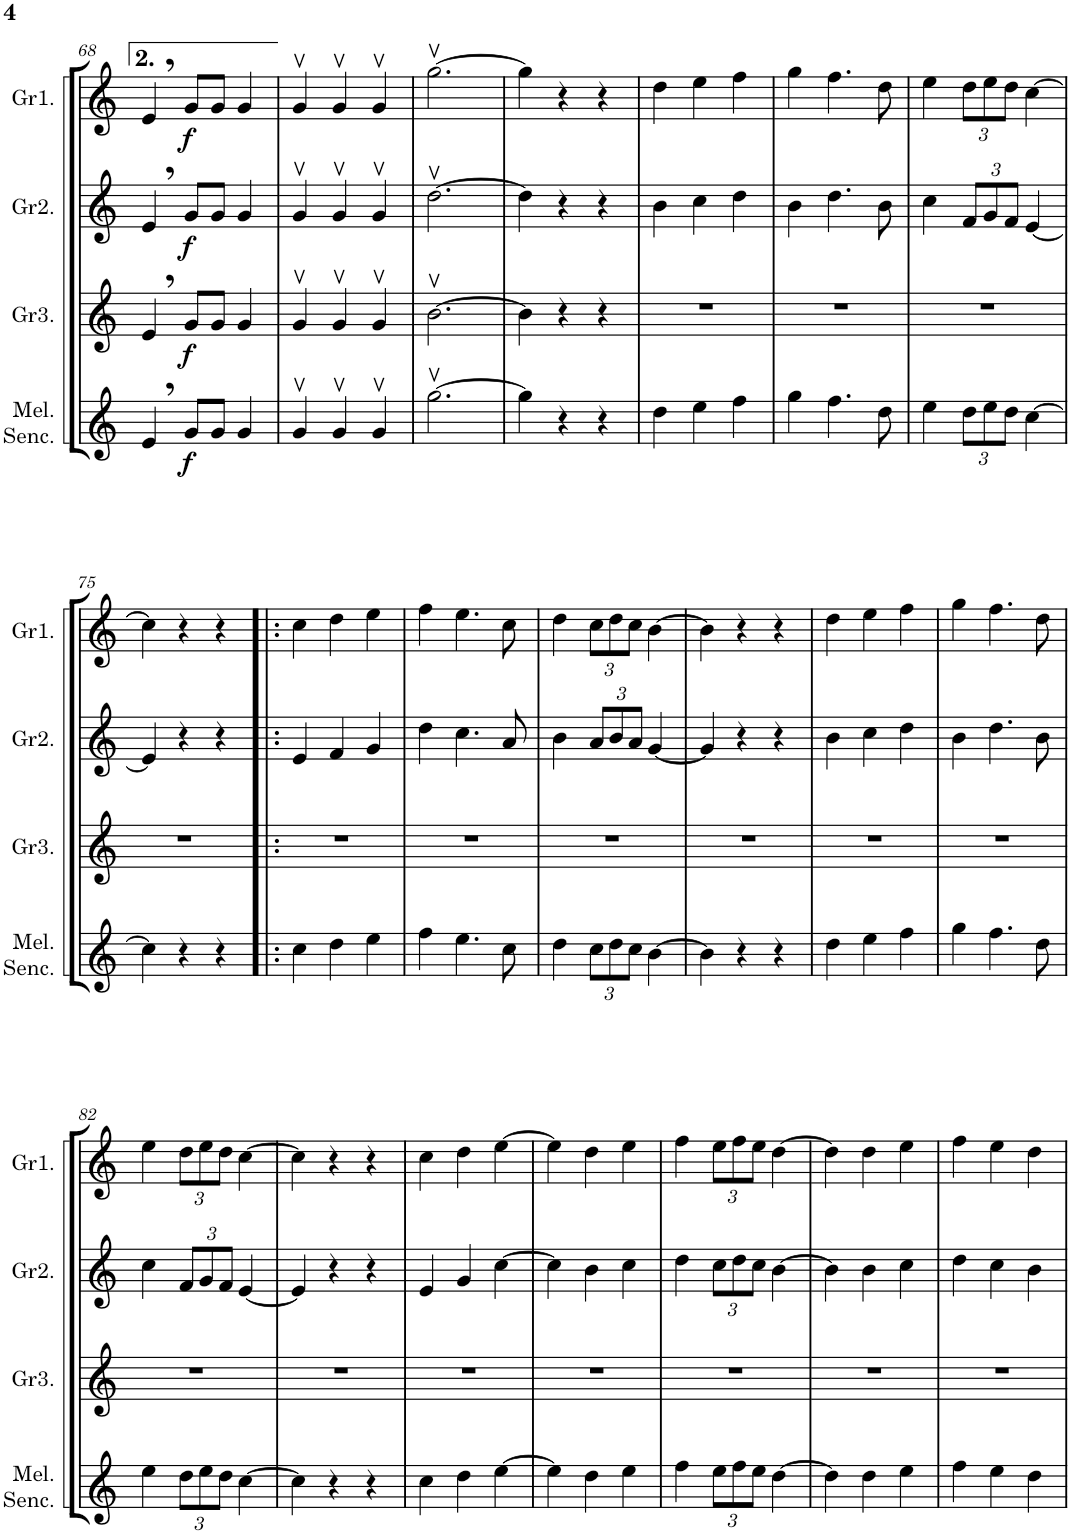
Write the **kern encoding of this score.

**kern	**dynam	**kern	**dynam	**kern	**dynam	**kern	**dynam
*part4	*part4	*part3	*part3	*part2	*part2	*part1	*part1
*staff4	*staff4	*staff3	*staff3	*staff2	*staff2	*staff1	*staff1
*I"Melodia seguida	*	*I"Gralla3	*	*I"Gralla2	*	*I"Gralla1	*
*	*	*I'Gr3.	*	*I'Gr2.	*	*I'Gr1.	*
!!LO:PB:g=z
*clefG2	*	*clefG2	*	*clefG2	*	*clefG2	*
*k[]	*	*k[]	*	*k[]	*	*k[]	*
*M3/4	*	*M3/4	*	*M3/4	*	*M3/4	*
=68	=68	=68	=68	=68	=68	=68	=68
4e,/	.	4e,/	.	4e,/	.	4e,/	.
!	!LO:DY:b	!	!LO:DY:b	!	!LO:DY:b	!	!LO:DY:b
8g/L	f	8g/L	f	8g/L	f	8g/L	f
8g/J	.	8g/J	.	8g/J	.	8g/J	.
4g/	.	4g/	.	4g/	.	4g/	.
=69	=69	=69	=69	=69	=69	=69	=69
4gv/	.	4gv/	.	4gv/	.	4gv/	.
4gv/	.	4gv/	.	4gv/	.	4gv/	.
4gv/	.	4gv/	.	4gv/	.	4gv/	.
=70	=70	=70	=70	=70	=70	=70	=70
[2.ggv\	.	[2.bv\	.	[2.ddv\	.	[2.ggv\	.
=71	=71	=71	=71	=71	=71	=71	=71
4gg\]	.	4b\]	.	4dd\]	.	4gg\]	.
4r	.	4r	.	4r	.	4r	.
4r	.	4r	.	4r	.	4r	.
=72	=72	=72	=72	=72	=72	=72	=72
4dd\	.	2.r	.	4b\	.	4dd\	.
4ee\	.	.	.	4cc\	.	4ee\	.
4ff\	.	.	.	4dd\	.	4ff\	.
=73	=73	=73	=73	=73	=73	=73	=73
4gg\	.	2.r	.	4b\	.	4gg\	.
4.ff\	.	.	.	4.dd\	.	4.ff\	.
8dd\	.	.	.	8b\	.	8dd\	.
=74	=74	=74	=74	=74	=74	=74	=74
4ee\	.	2.r	.	4cc\	.	4ee\	.
*Xbrackettup	*	*	*	*Xbrackettup	*	*Xbrackettup	*
12dd\L	.	.	.	12f/L	.	12dd\L	.
12ee\	.	.	.	12g/	.	12ee\	.
12dd\J	.	.	.	12f/J	.	12dd\J	.
[4cc\	.	.	.	[4e/	.	[4cc\	.
!!LO:LB:g=z
=75	=75	=75	=75	=75	=75	=75	=75
4cc\]	.	2.r	.	4e/]	.	4cc\]	.
4r	.	.	.	4r	.	4r	.
4r	.	.	.	4r	.	4r	.
=76!|:	=76!|:	=76!|:	=76!|:	=76!|:	=76!|:	=76!|:	=76!|:
4cc\	.	2.r	.	4e/	.	4cc\	.
4dd\	.	.	.	4f/	.	4dd\	.
4ee\	.	.	.	4g/	.	4ee\	.
=77	=77	=77	=77	=77	=77	=77	=77
4ff\	.	2.r	.	4dd\	.	4ff\	.
4.ee\	.	.	.	4.cc\	.	4.ee\	.
8cc\	.	.	.	8a/	.	8cc\	.
=78	=78	=78	=78	=78	=78	=78	=78
4dd\	.	2.r	.	4b\	.	4dd\	.
12cc\L	.	.	.	12a/L	.	12cc\L	.
12dd\	.	.	.	12b/	.	12dd\	.
12cc\J	.	.	.	12a/J	.	12cc\J	.
[4b\	.	.	.	[4g/	.	[4b\	.
=79	=79	=79	=79	=79	=79	=79	=79
4b\]	.	2.r	.	4g/]	.	4b\]	.
4r	.	.	.	4r	.	4r	.
4r	.	.	.	4r	.	4r	.
=80	=80	=80	=80	=80	=80	=80	=80
4dd\	.	2.r	.	4b\	.	4dd\	.
4ee\	.	.	.	4cc\	.	4ee\	.
4ff\	.	.	.	4dd\	.	4ff\	.
=81	=81	=81	=81	=81	=81	=81	=81
4gg\	.	2.r	.	4b\	.	4gg\	.
4.ff\	.	.	.	4.dd\	.	4.ff\	.
8dd\	.	.	.	8b\	.	8dd\	.
!!LO:LB:g=z
=82	=82	=82	=82	=82	=82	=82	=82
4ee\	.	2.r	.	4cc\	.	4ee\	.
12dd\L	.	.	.	12f/L	.	12dd\L	.
12ee\	.	.	.	12g/	.	12ee\	.
12dd\J	.	.	.	12f/J	.	12dd\J	.
[4cc\	.	.	.	[4e/	.	[4cc\	.
=83	=83	=83	=83	=83	=83	=83	=83
4cc\]	.	2.r	.	4e/]	.	4cc\]	.
4r	.	.	.	4r	.	4r	.
4r	.	.	.	4r	.	4r	.
=84	=84	=84	=84	=84	=84	=84	=84
4cc\	.	2.r	.	4e/	.	4cc\	.
4dd\	.	.	.	4g/	.	4dd\	.
[4ee\	.	.	.	[4cc\	.	[4ee\	.
=85	=85	=85	=85	=85	=85	=85	=85
4ee\]	.	2.r	.	4cc\]	.	4ee\]	.
4dd\	.	.	.	4b\	.	4dd\	.
4ee\	.	.	.	4cc\	.	4ee\	.
=86	=86	=86	=86	=86	=86	=86	=86
4ff\	.	2.r	.	4dd\	.	4ff\	.
12ee\L	.	.	.	12cc\L	.	12ee\L	.
12ff\	.	.	.	12dd\	.	12ff\	.
12ee\J	.	.	.	12cc\J	.	12ee\J	.
[4dd\	.	.	.	[4b\	.	[4dd\	.
=87	=87	=87	=87	=87	=87	=87	=87
4dd\]	.	2.r	.	4b\]	.	4dd\]	.
4dd\	.	.	.	4b\	.	4dd\	.
4ee\	.	.	.	4cc\	.	4ee\	.
=88	=88	=88	=88	=88	=88	=88	=88
4ff\	.	2.r	.	4dd\	.	4ff\	.
4ee\	.	.	.	4cc\	.	4ee\	.
4dd\	.	.	.	4b\	.	4dd\	.
=	=	=	=	=	=	=	=
*-	*-	*-	*-	*-	*-	*-	*-
